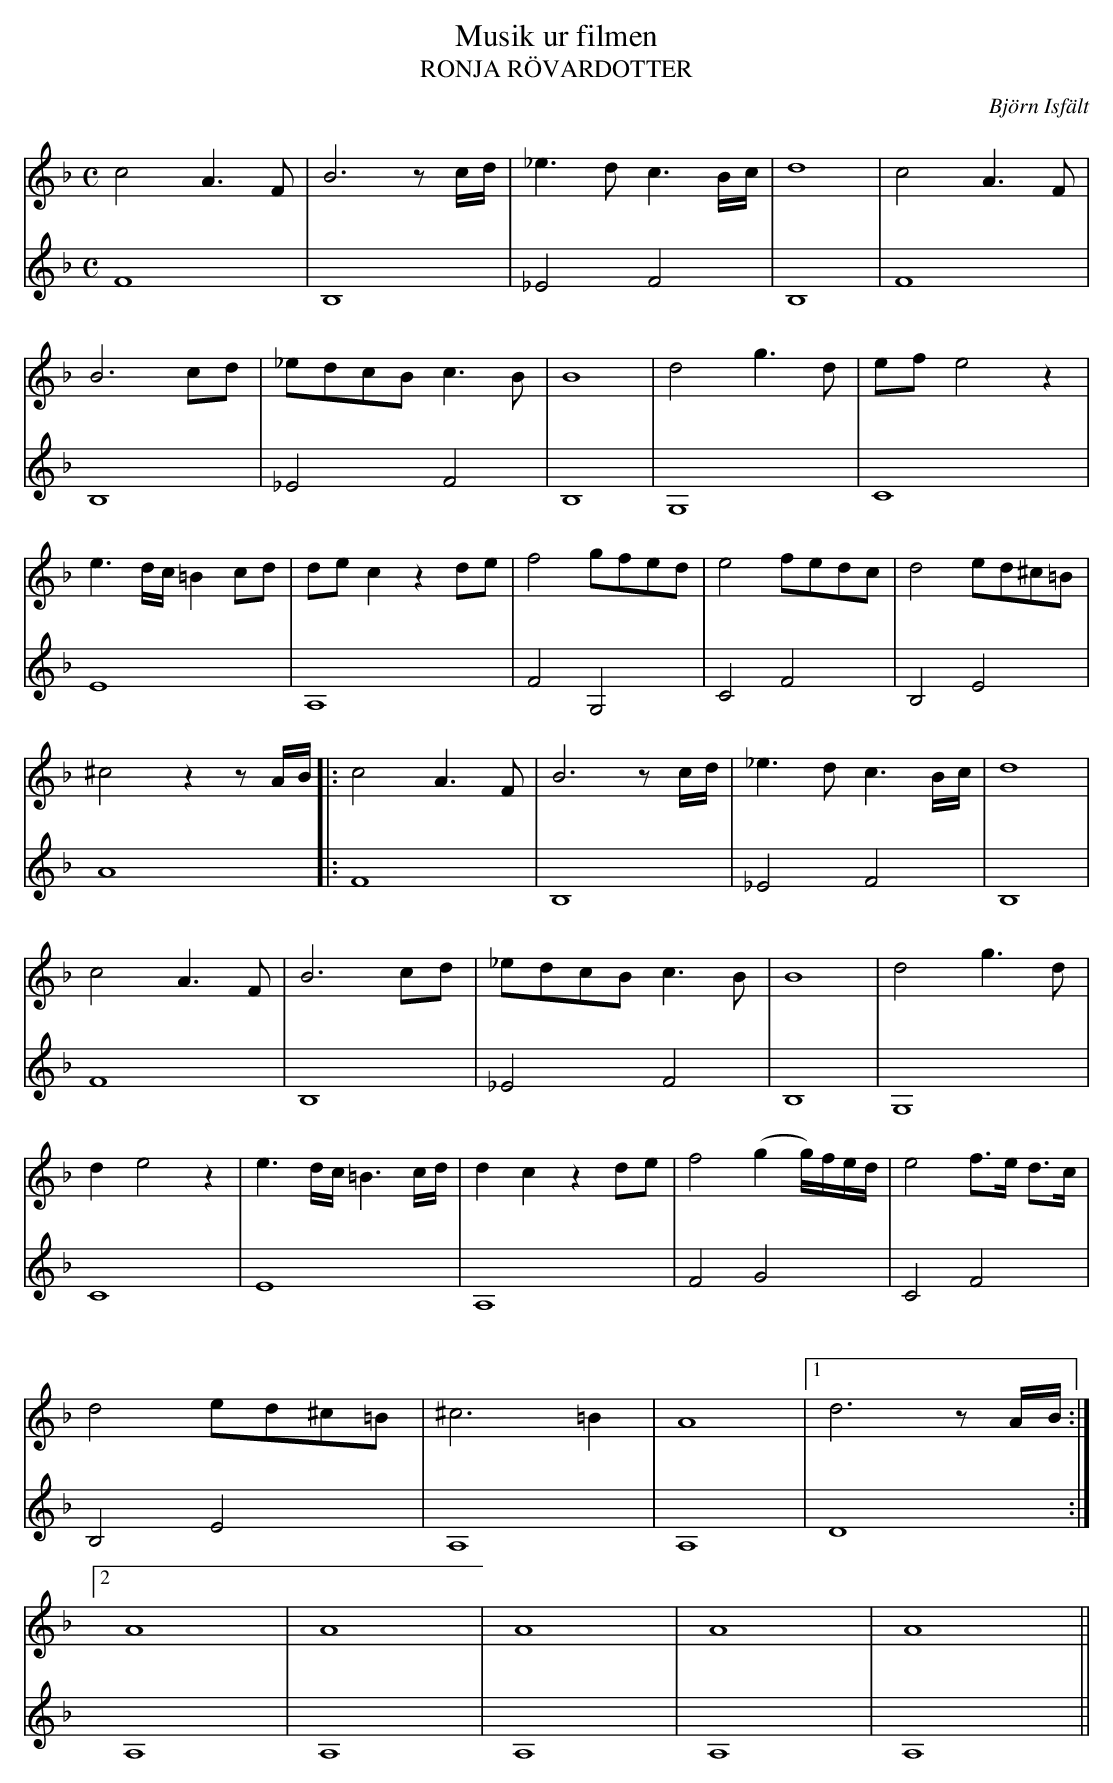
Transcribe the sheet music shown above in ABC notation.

X:1
T: Musik ur filmen
T: RONJA RÖVARDOTTER
O: Björn Isfält
M: C
L: 1/8
K: F
V: 1
c4A2>F2 | B6zc/d/ | _e2>d2 c3B/c/ | d8 | c4A3F |
B6cd | _edcBc2>B2 | B8 | d4g2>d2 | efe4z2 |
e3d/c/=B2cd | dec2z2de | f4gfed | e4fedc | d4ed^c=B |
^c4z2zA/B/ |: c4A2>F2 | B6zc/d/ | _e2>d2c3B/c/ | d8 |
c4A3F | B6cd | _edcB c2>B2 | B8 | d4g2>d2 |
d2e4z2 | e3d/c/=B3c/d/ | d2c2z2de | f4(g2g/)f/e/d/ | e4 f>e d>c |
d4ed^c=B | ^c6=B2 | A8 |1 d6zA/B/ :|2
A8 |  A8 | A8 | A8 | A8 ||
V: 2
F8 | B,8 | _E4F4 | B,8 | F8 |
B,8 | _E4F4 | B,8 | G,8 | C8 |
E8 | A,8 | F4G,4 | C4F4 | B,4E4 |
A8 |: F8 | B,8 | _E4F4 | B,8 |
F8 | B,8 | _E4F4 | B,8 | G,8 |
C8 | E8 | A,8 | F4G4 | C4F4 |
B,4E4 | A,8 | A,8 | D8 :|
A,8 | A,8 | A,8 | A,8 | A,8 ||
